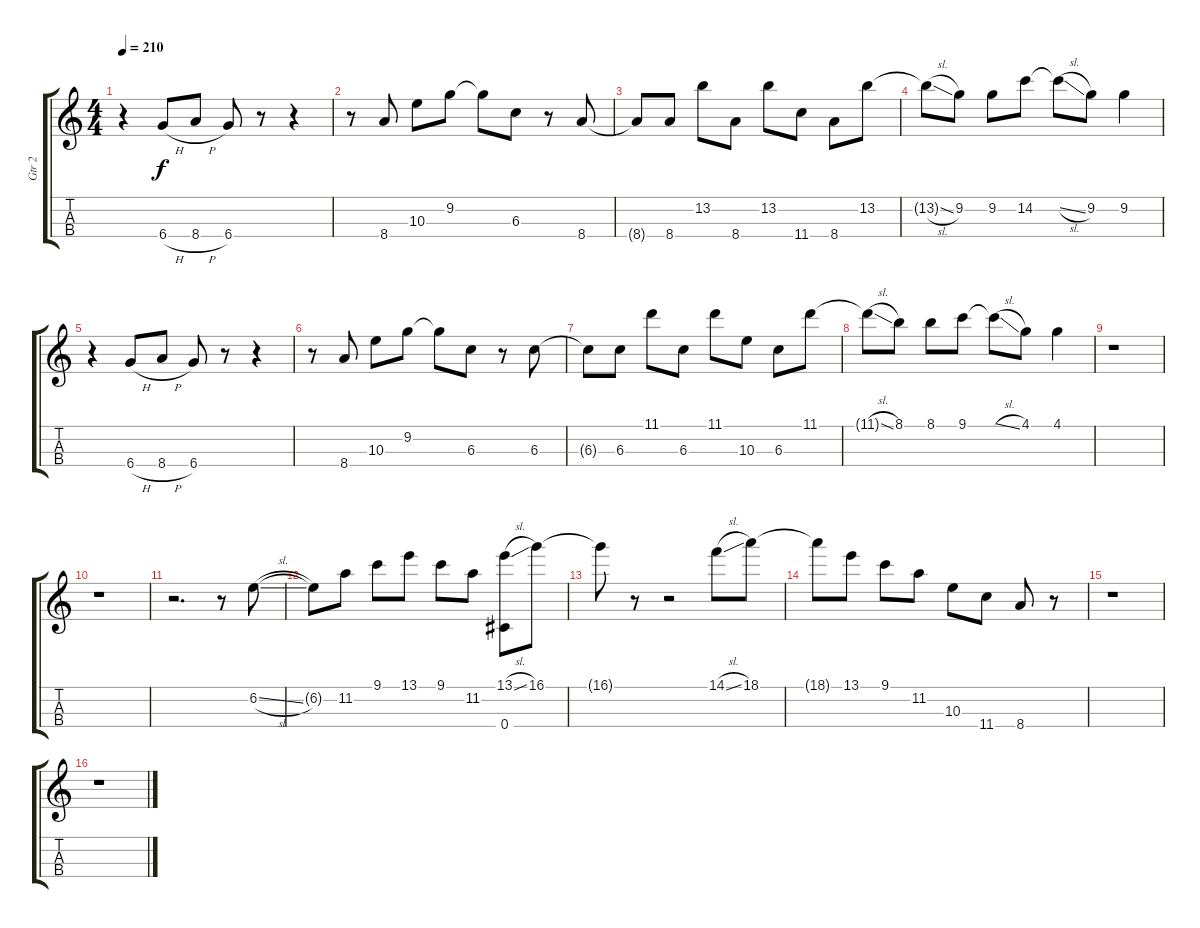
\track ("Gtr 2" "Gtr 2") {instrument overdrivenguitar}
\staff {score tabs}
\tuning (Eb4 Bb3 Gb3 Db3) {hide}
\ts (4 4)
\tempo 210
\clef g2
\ks c
r.4{dy f} 6.4{h}.8 8.4{h}.8 6.4.8 r.8 r.4 |
r.8 8.4.8 10.3.8 9.2.8 9.2{t}.8 6.3.8 r.8 8.4.8 |
8.4{t}.8 8.4.8 13.2.8 8.4.8 13.2.8 11.4.8 8.4.8 13.2.8 |
13.2{sl t}.8 9.2.8 9.2.8 14.2.8 14.2{sl t}.8 9.2.8 9.2.4 |
r.4 6.4{h}.8 8.4{h}.8 6.4.8 r.8 r.4 |
r.8 8.4.8 10.3.8 9.2.8 9.2{t}.8 6.3.8 r.8 6.3.8 |
6.3{t}.8 6.3.8 11.1.8 6.3.8 11.1.8 10.3.8 6.3.8 11.1.8 |
11.1{sl t}.8 8.1.8 8.1.8 9.1.8 9.1{sl t}.8 4.1.8 4.1.4 |
r.1 |
r.1 |
r.2{d} r.8 6.2{sl}.8 |
6.2{t}.8 11.2.8 9.1.8 13.1.8 9.1.8 11.2.8 (13.1{sl} 0.4).8 16.1.8 |
16.1{t}.8 r.8 r.2 14.1{sl}.8 18.1.8 |
18.1{t}.8 13.1.8 9.1.8 11.2.8 10.3.8 11.4.8 8.4.8 r.8 |
r.1 |
r.1
